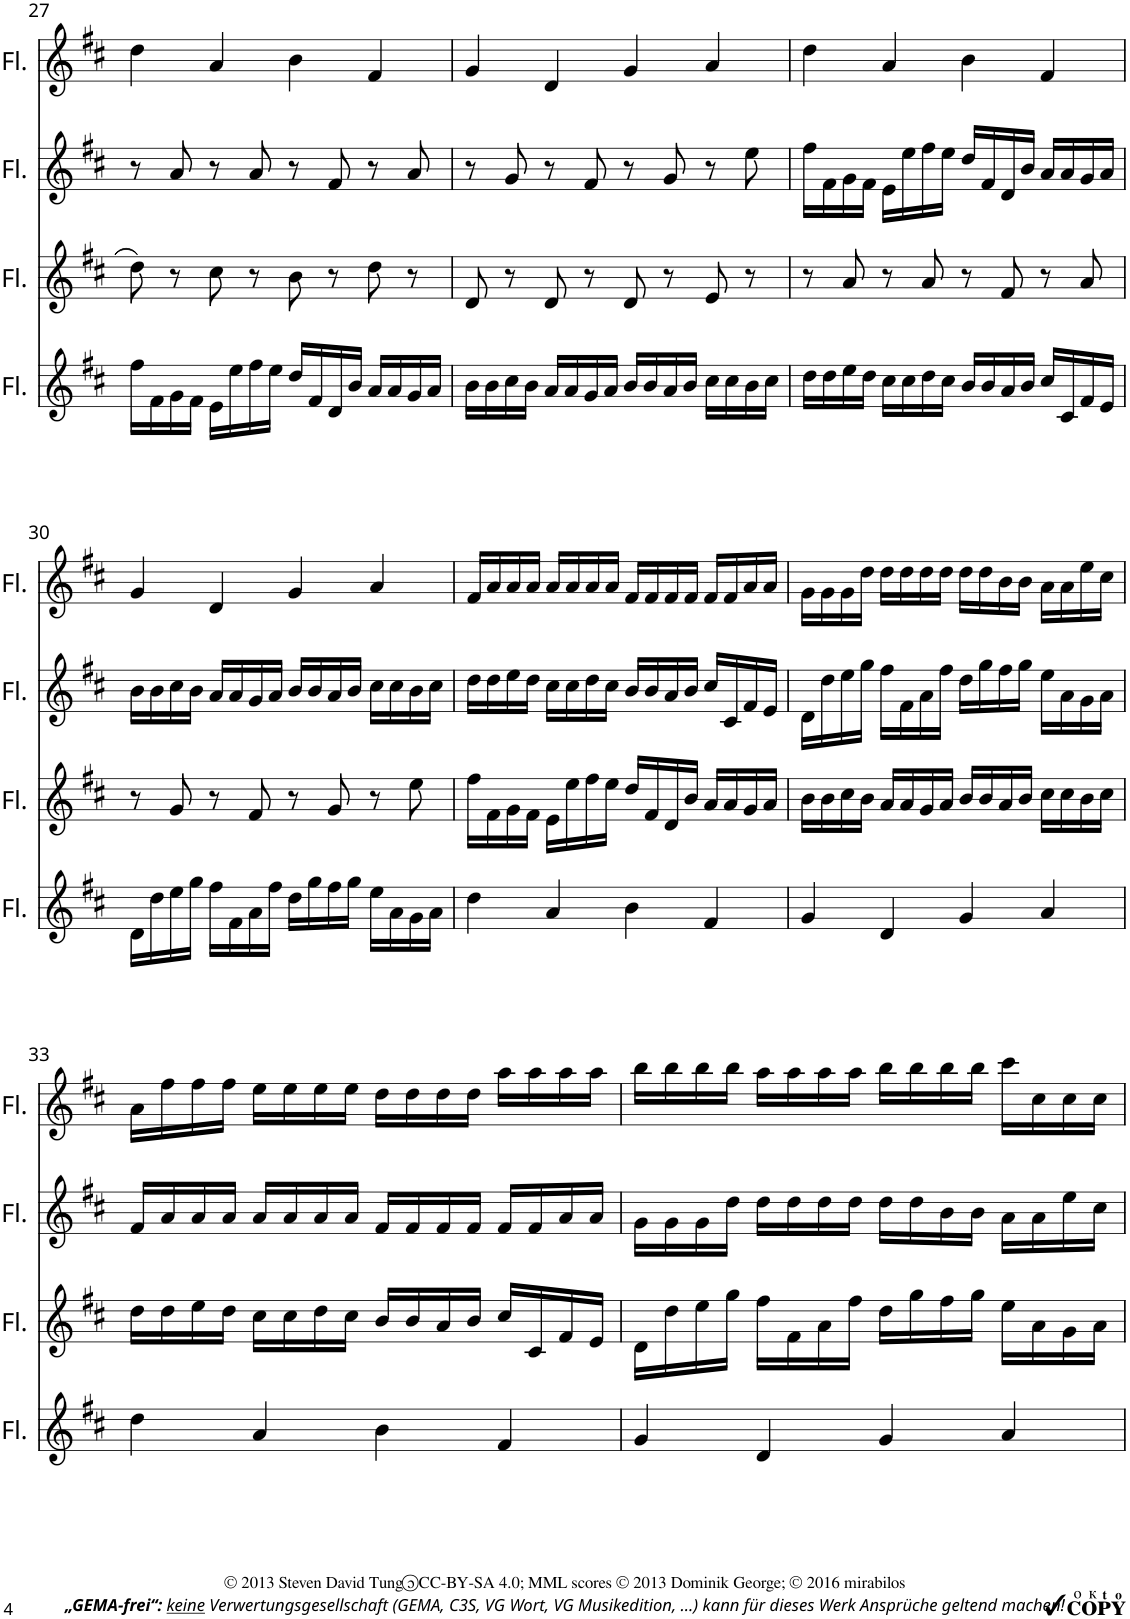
**kern	**kern	**kern	**kern
*part4	*part3	*part2	*part1
*staff4	*staff3	*staff2	*staff1
*I"Flöte	*I"Flöte	*I"Flöte	*I"Flöte
*I'Fl.	*I'Fl.	*I'Fl.	*I'Fl.
!!LO:PB:g=z
*clefG2	*clefG2	*clefG2	*clefG2
*k[f#c#]	*k[f#c#]	*k[f#c#]	*k[f#c#]
=27	=27	=27	=27
16ff#\LL	8dd\	8r	4dd\
16f#\	.	.	.
16g\	8r	8a/	.
16f#\JJ	.	.	.
16e\LL	8cc#\	8r	4a/
16ee\	.	.	.
16ff#\	8r	8a/	.
16ee\JJ	.	.	.
16dd/LL	8b\	8r	4b\
16f#/	.	.	.
16d/	8r	8f#/	.
16b/JJ	.	.	.
16a/LL	8dd\	8r	4f#/
16a/	.	.	.
16g/	8r	8a/	.
16a/JJ	.	.	.
=28	=28	=28	=28
16b\LL	8d/	8r	4g/
16b\	.	.	.
16cc#\	8r	8g/	.
16b\JJ	.	.	.
16a/LL	8d/	8r	4d/
16a/	.	.	.
16g/	8r	8f#/	.
16a/JJ	.	.	.
16b/LL	8d/	8r	4g/
16b/	.	.	.
16a/	8r	8g/	.
16b/JJ	.	.	.
16cc#\LL	8e/	8r	4a/
16cc#\	.	.	.
16b\	8r	8ee\	.
16cc#\JJ	.	.	.
=29	=29	=29	=29
16dd\LL	8r	16ff#\LL	4dd\
16dd\	.	16f#\	.
16ee\	8a/	16g\	.
16dd\JJ	.	16f#\JJ	.
16cc#\LL	8r	16e\LL	4a/
16cc#\	.	16ee\	.
16dd\	8a/	16ff#\	.
16cc#\JJ	.	16ee\JJ	.
16b/LL	8r	16dd/LL	4b\
16b/	.	16f#/	.
16a/	8f#/	16d/	.
16b/JJ	.	16b/JJ	.
16cc#/LL	8r	16a/LL	4f#/
16c#/	.	16a/	.
16f#/	8a/	16g/	.
16e/JJ	.	16a/JJ	.
!!LO:LB:g=z
=30	=30	=30	=30
16d\LL	8r	16b\LL	4g/
16dd\	.	16b\	.
16ee\	8g/	16cc#\	.
16gg\JJ	.	16b\JJ	.
16ff#\LL	8r	16a/LL	4d/
16f#\	.	16a/	.
16a\	8f#/	16g/	.
16ff#\JJ	.	16a/JJ	.
16dd\LL	8r	16b/LL	4g/
16gg\	.	16b/	.
16ff#\	8g/	16a/	.
16gg\JJ	.	16b/JJ	.
16ee\LL	8r	16cc#\LL	4a/
16a\	.	16cc#\	.
16g\	8ee\	16b\	.
16a\JJ	.	16cc#\JJ	.
=31	=31	=31	=31
4dd\	16ff#\LL	16dd\LL	16f#/LL
.	16f#\	16dd\	16a/
.	16g\	16ee\	16a/
.	16f#\JJ	16dd\JJ	16a/JJ
4a/	16e\LL	16cc#\LL	16a/LL
.	16ee\	16cc#\	16a/
.	16ff#\	16dd\	16a/
.	16ee\JJ	16cc#\JJ	16a/JJ
4b\	16dd/LL	16b/LL	16f#/LL
.	16f#/	16b/	16f#/
.	16d/	16a/	16f#/
.	16b/JJ	16b/JJ	16f#/JJ
4f#/	16a/LL	16cc#/LL	16f#/LL
.	16a/	16c#/	16f#/
.	16g/	16f#/	16a/
.	16a/JJ	16e/JJ	16a/JJ
=32	=32	=32	=32
4g/	16b\LL	16d\LL	16g\LL
.	16b\	16dd\	16g\
.	16cc#\	16ee\	16g\
.	16b\JJ	16gg\JJ	16dd\JJ
4d/	16a/LL	16ff#\LL	16dd\LL
.	16a/	16f#\	16dd\
.	16g/	16a\	16dd\
.	16a/JJ	16ff#\JJ	16dd\JJ
4g/	16b/LL	16dd\LL	16dd\LL
.	16b/	16gg\	16dd\
.	16a/	16ff#\	16b\
.	16b/JJ	16gg\JJ	16b\JJ
4a/	16cc#\LL	16ee\LL	16a\LL
.	16cc#\	16a\	16a\
.	16b\	16g\	16ee\
.	16cc#\JJ	16a\JJ	16cc#\JJ
!!LO:LB:g=z
=33	=33	=33	=33
4dd\	16dd\LL	16f#/LL	16a\LL
.	16dd\	16a/	16ff#\
.	16ee\	16a/	16ff#\
.	16dd\JJ	16a/JJ	16ff#\JJ
4a/	16cc#\LL	16a/LL	16ee\LL
.	16cc#\	16a/	16ee\
.	16dd\	16a/	16ee\
.	16cc#\JJ	16a/JJ	16ee\JJ
4b\	16b/LL	16f#/LL	16dd\LL
.	16b/	16f#/	16dd\
.	16a/	16f#/	16dd\
.	16b/JJ	16f#/JJ	16dd\JJ
4f#/	16cc#/LL	16f#/LL	16aa\LL
.	16c#/	16f#/	16aa\
.	16f#/	16a/	16aa\
.	16e/JJ	16a/JJ	16aa\JJ
=34	=34	=34	=34
4g/	16d\LL	16g\LL	16bb\LL
.	16dd\	16g\	16bb\
.	16ee\	16g\	16bb\
.	16gg\JJ	16dd\JJ	16bb\JJ
4d/	16ff#\LL	16dd\LL	16aa\LL
.	16f#\	16dd\	16aa\
.	16a\	16dd\	16aa\
.	16ff#\JJ	16dd\JJ	16aa\JJ
4g/	16dd\LL	16dd\LL	16bb\LL
.	16gg\	16dd\	16bb\
.	16ff#\	16b\	16bb\
.	16gg\JJ	16b\JJ	16bb\JJ
4a/	16ee\LL	16a\LL	16ccc#\LL
.	16a\	16a\	16cc#\
.	16g\	16ee\	16cc#\
.	16a\JJ	16cc#\JJ	16cc#\JJ
=	=	=	=
*-	*-	*-	*-
